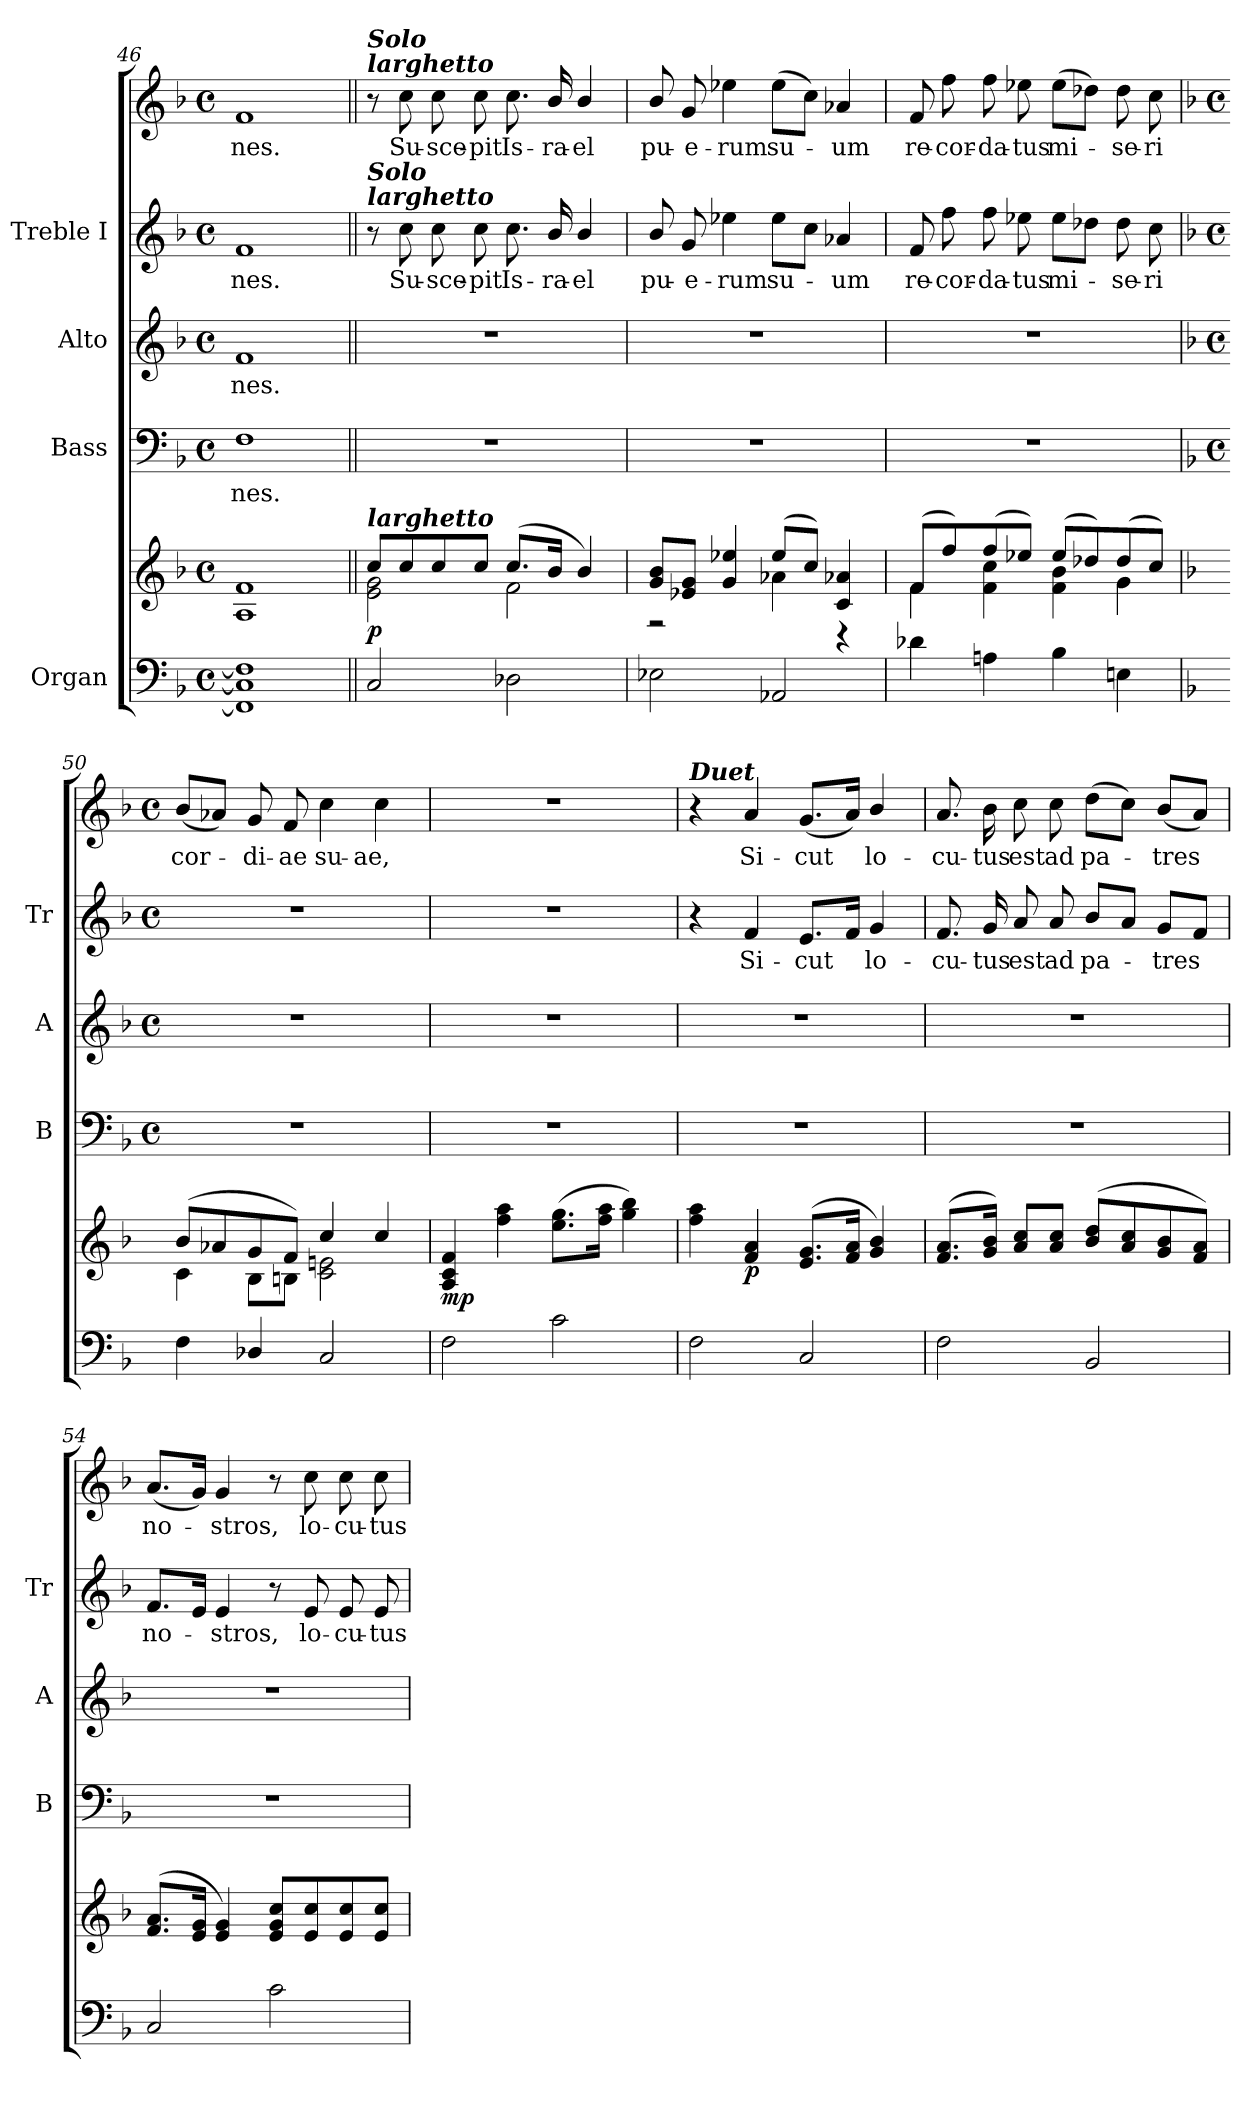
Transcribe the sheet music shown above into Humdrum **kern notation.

**kern	**kern	**dynam	**kern	**text	**kern	**text	**kern	**text	**kern	**text
*part4	*part4	*part4	*part3	*part3	*part2	*part2	*part1	*part1	*part1	*part1
*staff6	*staff5	*staff5/6	*staff4	*staff4	*staff3	*staff3	*staff2	*staff2	*staff1	*staff1
*I"Organ	*	*	*I"Bass	*	*I"Alto	*	*I"Treble I	*	*	*
*	*	*	*I'B	*	*I'A	*	*I'Tr	*	*	*
*clefF4	*clefG2	*	*clefF4	*	*clefG2	*	*clefG2	*	*clefG2	*
*k[b-]	*k[b-]	*	*k[b-]	*	*k[b-]	*	*k[b-]	*	*k[b-]	*
*F:	*F:	*	*F:	*	*F:	*	*F:	*	*F:	*
*M4/4	*M4/4	*	*M4/4	*	*M4/4	*	*M4/4	*	*M4/4	*
*met(c)	*met(c)	*	*met(c)	*	*met(c)	*	*met(c)	*	*met(c)	*
=46	=46	=46	=46	=46	=46	=46	=46	=46	=46	=46
*	*^	*	*	*	*	*	*	*	*	*
!	!	!	!	!	!LO:LY:b	!	!LO:LY:b	!	!LO:LY:b	!	!LO:LY:b
1FF] 1C] 1F]	1A/ 1f/	1ryy	.	1F	-nes.	1f	-nes.	1f	-nes.	1f	-nes.
=47||	=47||	=47||	=47||	=47||	=47||	=47||	=47||	=47||	=47||	=47||	=47||
!	!	!	!	!	!	!	!	!	!	!LO:TX:a:Bi:t=larghetto	!
!	!	!	!	!	!	!	!	!	!	!LO:TX:a:Bi:t=Solo	!
!	!	!	!	!	!	!	!	!LO:TX:a:Bi:t=larghetto	!	!	!
!	!	!	!	!	!	!	!	!LO:TX:a:Bi:t=Solo	!	!	!
!	!LO:TX:a:Bi:t=larghetto	!	!	!	!	!	!	!	!	!	!
!	!	!	!LO:DY:b	!	!	!	!	!	!	!	!
2C	8cc/L	2e\ 2g\	p	1r	.	1r	.	8r	.	8r	.
!	!	!	!	!	!	!	!	!	!LO:LY:b	!	!LO:LY:b
.	8cc/	.	.	.	.	.	.	8cc	Su-	8cc	Su-
!	!	!	!	!	!	!	!	!	!LO:LY:b	!	!LO:LY:b
.	8cc/	.	.	.	.	.	.	8cc	-sce-	8cc	-sce-
!	!	!	!	!	!	!	!	!	!LO:LY:b	!	!LO:LY:b
.	8cc/J	.	.	.	.	.	.	8cc	-pit	8cc	-pit
!	!	!	!	!	!	!	!	!	!LO:LY:b	!	!LO:LY:b
2D-X	(>8.cc/L	2f\	.	.	.	.	.	8.cc	Is-	8.cc	Is-
!	!	!	!	!	!	!	!	!	!LO:LY:b	!	!LO:LY:b
.	16b-/J	.	.	.	.	.	.	16b-/	-ra-	16b-/	-ra-
!	!	!	!	!	!	!	!	!	!LO:LY:b	!	!LO:LY:b
.	4b-/)	.	.	.	.	.	.	4b-/	-el	4b-/	-el
=48	=48	=48	=48	=48	=48	=48	=48	=48	=48	=48	=48
!	!	!	!	!	!	!	!	!	!LO:LY:b	!	!LO:LY:b
2E-X	8g/ 8b-/L	2r	.	1r	.	1r	.	8b-/	pu-	8b-/	pu-
!	!	!	!	!	!	!	!	!	!LO:LY:b	!	!LO:LY:b
.	8e-X/ 8g/J	.	.	.	.	.	.	8g	-e-	8g	-e-
!	!	!	!	!	!	!	!	!	!LO:LY:b	!	!LO:LY:b
.	4g/ 4ee-X/	.	.	.	.	.	.	4ee-X	-rum	4ee-X	-rum
!	!	!	!	!	!	!	!	!	!LO:LY:b	!	!LO:LY:b
2AA-X	(>8ee-/L	4a-X\	.	.	.	.	.	8ee-L	su-	(>8ee-L	su-
.	8cc/J)	.	.	.	.	.	.	8ccJ	.	8ccJ)	.
!	!	!	!	!	!	!	!	!	!LO:LY:b	!	!LO:LY:b
.	4c/ 4a-X/	4r	.	.	.	.	.	4a-X	um	4a-X	um
=49	=49	=49	=49	=49	=49	=49	=49	=49	=49	=49	=49
!	!	!	!	!	!	!	!	!	!LO:LY:b	!	!LO:LY:b
4d-X	(>8f/L	4f\	.	1r	.	1r	.	8f	re-	8f	re-
!	!	!	!	!	!	!	!	!	!LO:LY:b	!	!LO:LY:b
.	8ff/)	.	.	.	.	.	.	8ff	-cor-	8ff	-cor-
!	!	!	!	!	!	!	!	!	!LO:LY:b	!	!LO:LY:b
4An	(>8ff/	4f\ 4cc\	.	.	.	.	.	8ff	-da-	8ff	-da-
!	!	!	!	!	!	!	!	!	!LO:LY:b	!	!LO:LY:b
.	8ee-X/J)	.	.	.	.	.	.	8ee-X	-tus	8ee-X	-tus
!	!	!	!	!	!	!	!	!	!LO:LY:b	!	!LO:LY:b
4B-	(>8ee-/L	4f\ 4b-\	.	.	.	.	.	8ee-L	mi-	(>8ee-L	mi-
.	8dd-X/)	.	.	.	.	.	.	8dd-XJ	.	8dd-XJ)	.
!	!	!	!	!	!	!	!	!	!LO:LY:b	!	!LO:LY:b
4En	(>8dd-/	4g\	.	.	.	.	.	8dd-	se-	8dd-	se-
!	!	!	!	!	!	!	!	!	!LO:LY:b	!	!LO:LY:b
.	8cc/J)	.	.	.	.	.	.	8cc	-ri	8cc	-ri
!!LO:LB:g=z
=50	=50	=50	=50	=50	=50	=50	=50	=50	=50	=50	=50
*	*	*	*	*	*	*	*	*k[b-]	*	*k[b-]	*
*	*	*	*	*	*	*	*	*F:	*	*F:	*
*	*	*	*	*M4/4	*	*M4/4	*	*M4/4	*	*M4/4	*
*	*	*	*	*met(c)	*	*met(c)	*	*met(c)	*	*met(c)	*
!	!	!	!	!	!	!	!	!	!	!	!LO:LY:b
4F	(>8b-/L	4c\	.	1r	.	1r	.	1r	.	(<8b-L	cor-
.	8a-X/	.	.	.	.	.	.	.	.	8a-XJ)	.
!	!	!	!	!	!	!	!	!	!	!	!LO:LY:b
4D-X/	8g/	8B-\L	.	.	.	.	.	.	.	8g	di-
!	!	!	!	!	!	!	!	!	!	!	!LO:LY:b
.	8f/J)	8Bn\J	.	.	.	.	.	.	.	8f	-ae
!	!	!	!	!	!	!	!	!	!	!	!LO:LY:b
2C	4cc/	2c\ 2en\	.	.	.	.	.	.	.	4cc	su-
!	!	!	!	!	!	!	!	!	!	!	!LO:LY:b
.	4cc/	.	.	.	.	.	.	.	.	4cc	-ae,
=51	=51	=51	=51	=51	=51	=51	=51	=51	=51	=51	=51
!	!	!	!LO:DY:b	!	!	!	!	!	!	!	!
2F	4A/ 4c/ 4f/	1ryy	mp	1r	.	1r	.	1r	.	1r	.
.	4ff\ 4aa\	.	.	.	.	.	.	.	.	.	.
2c	(>8.ee\ 8.gg\L	.	.	.	.	.	.	.	.	.	.
.	16ff\ 16aa\J	.	.	.	.	.	.	.	.	.	.
.	4gg\ 4bb-\)	.	.	.	.	.	.	.	.	.	.
=52	=52	=52	=52	=52	=52	=52	=52	=52	=52	=52	=52
!	!	!	!	!	!	!	!	!	!	!LO:TX:a:Bi:t=Duet	!
2F	4ff\ 4aa\	1ryy	.	1r	.	1r	.	4r	.	4r	.
!	!	!	!LO:DY:b	!	!	!	!	!	!LO:LY:b	!	!LO:LY:b
.	4f/ 4a/	.	p	.	.	.	.	4f	-Si-	4a	Si-
!	!	!	!	!	!	!	!	!	!LO:LY:b	!	!LO:LY:b
2C	(>8.e/ 8.g/L	.	.	.	.	.	.	8.eL	-cut	(<8.gL	-cut
.	16f/ 16a/J	.	.	.	.	.	.	16fJ	.	16aJ)	.
!	!	!	!	!	!	!	!	!	!LO:LY:b	!	!LO:LY:b
.	4g/ 4b-/)	.	.	.	.	.	.	4g/	lo-	4b-/	lo-
=53	=53	=53	=53	=53	=53	=53	=53	=53	=53	=53	=53
!	!	!	!	!	!	!	!	!	!LO:LY:b	!	!LO:LY:b
2F	(>8.f/ 8.a/L	1ryy	.	1r	.	1r	.	8.f	cu-	8.a	-cu-
!	!	!	!	!	!	!	!	!	!LO:LY:b	!	!LO:LY:b
.	16g/ 16b-/J)	.	.	.	.	.	.	16g	-tus	16b-	-tus
!	!	!	!	!	!	!	!	!	!LO:LY:b	!	!LO:LY:b
.	8a/ 8cc/L	.	.	.	.	.	.	8a	est	8cc	est
!	!	!	!	!	!	!	!	!	!LO:LY:b	!	!LO:LY:b
.	8a/ 8cc/J	.	.	.	.	.	.	8a	ad	8cc	ad
!	!	!	!	!	!	!	!	!	!LO:LY:b	!	!LO:LY:b
2BB-	(>8b-/ 8dd/L	.	.	.	.	.	.	8b-L	pa-	(>8ddL	pa-
.	8a/ 8cc/	.	.	.	.	.	.	8aJ	.	8ccJ)	.
!	!	!	!	!	!	!	!	!	!LO:LY:b	!	!LO:LY:b
.	8g/ 8b-/	.	.	.	.	.	.	8gL	tres	(<8b-L	tres
.	8f/ 8a/J)	.	.	.	.	.	.	8fJ	.	8aJ)	.
=54	=54	=54	=54	=54	=54	=54	=54	=54	=54	=54	=54
!	!	!	!	!	!	!	!	!	!LO:LY:b	!	!LO:LY:b
2C	(>8.f/ 8.a/L	1ryy	.	1r	.	1r	.	8.fL	no-	(<8.aL	no-
.	16e/ 16g/J	.	.	.	.	.	.	16eJ	.	16gJ)	.
!	!	!	!	!	!	!	!	!	!LO:LY:b	!	!LO:LY:b
.	4e/ 4g/)	.	.	.	.	.	.	4e	stros,	4g	stros,
2c	8e/ 8g/ 8cc/L	.	.	.	.	.	.	8r	.	8r	.
!	!	!	!	!	!	!	!	!	!LO:LY:b	!	!LO:LY:b
.	8e/ 8cc/	.	.	.	.	.	.	8e	lo-	8cc	lo-
!	!	!	!	!	!	!	!	!	!LO:LY:b	!	!LO:LY:b
.	8e/ 8cc/	.	.	.	.	.	.	8e	-cu-	8cc	-cu-
!	!	!	!	!	!	!	!	!	!LO:LY:b	!	!LO:LY:b
.	8e/ 8cc/J	.	.	.	.	.	.	8e	-tus	8cc	-tus
*	*v	*v	*	*	*	*	*	*	*	*	*
=	=	=	=	=	=	=	=	=	=	=
*-	*-	*-	*-	*-	*-	*-	*-	*-	*-	*-
